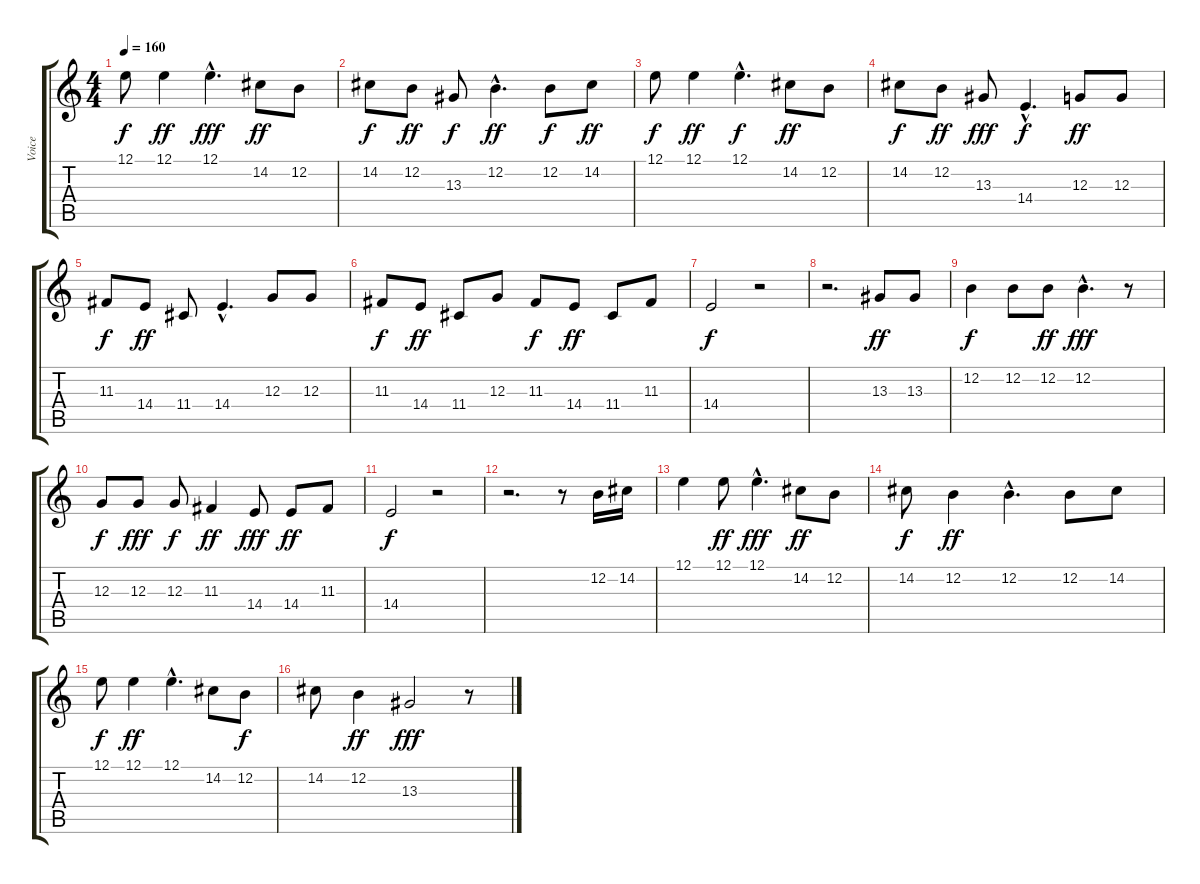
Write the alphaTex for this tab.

\track ("Voice" "Voice") {instrument trombone}
\staff {score tabs}
\tuning (E4 B3 G3 D3 A2 E2) {hide}
\ts (4 4)
\tempo 160
\clef g2
\ks c
12.1.8{dy f} 12.1.4{dy ff} 12.1{hac}.4{d dy fff} 14.2.8{dy ff} 12.2.8 |
14.2.8{dy f} 12.2.8{dy ff} 13.3.8{dy f} 12.2{hac}.4{d dy ff} 12.2.8{dy f} 14.2.8{dy ff} |
12.1.8{dy f} 12.1.4{dy ff} 12.1{hac}.4{d dy f} 14.2.8{dy ff} 12.2.8 |
14.2.8{dy f} 12.2.8{dy ff} 13.3.8{dy fff} 14.4{hac}.4{d dy f} 12.3.8{dy ff} 12.3.8 |
11.3.8{dy f} 14.4.8{dy ff} 11.4.8 14.4{hac}.4{d} 12.3.8 12.3.8 |
11.3.8{dy f} 14.4.8{dy ff} 11.4.8 12.3.8 11.3.8{dy f} 14.4.8{dy ff} 11.4.8 11.3.8 |
14.4.2{dy f} r.2 |
r.2{d} 13.3.8{dy ff} 13.3.8 |
12.2.4{dy f} 12.2.8 12.2.8{dy ff} 12.2{hac}.4{d dy fff} r.8 |
12.3.8{dy f} 12.3.8{dy fff} 12.3.8{dy f} 11.3.4{dy ff} 14.4.8{dy fff} 14.4.8{dy ff} 11.3.8 |
14.4.2{dy f} r.2 |
r.2{d} r.8 12.2.16 14.2.16 |
12.1.4 12.1.8{dy ff} 12.1{hac}.4{d dy fff} 14.2.8{dy ff} 12.2.8 |
14.2.8{dy f} 12.2.4{dy ff} 12.2{hac}.4{d} 12.2.8 14.2.8 |
12.1.8{dy f} 12.1.4{dy ff} 12.1{hac}.4{d} 14.2.8 12.2.8{dy f} |
14.2.8 12.2.4{dy ff} 13.3.2{dy fff} r.8
